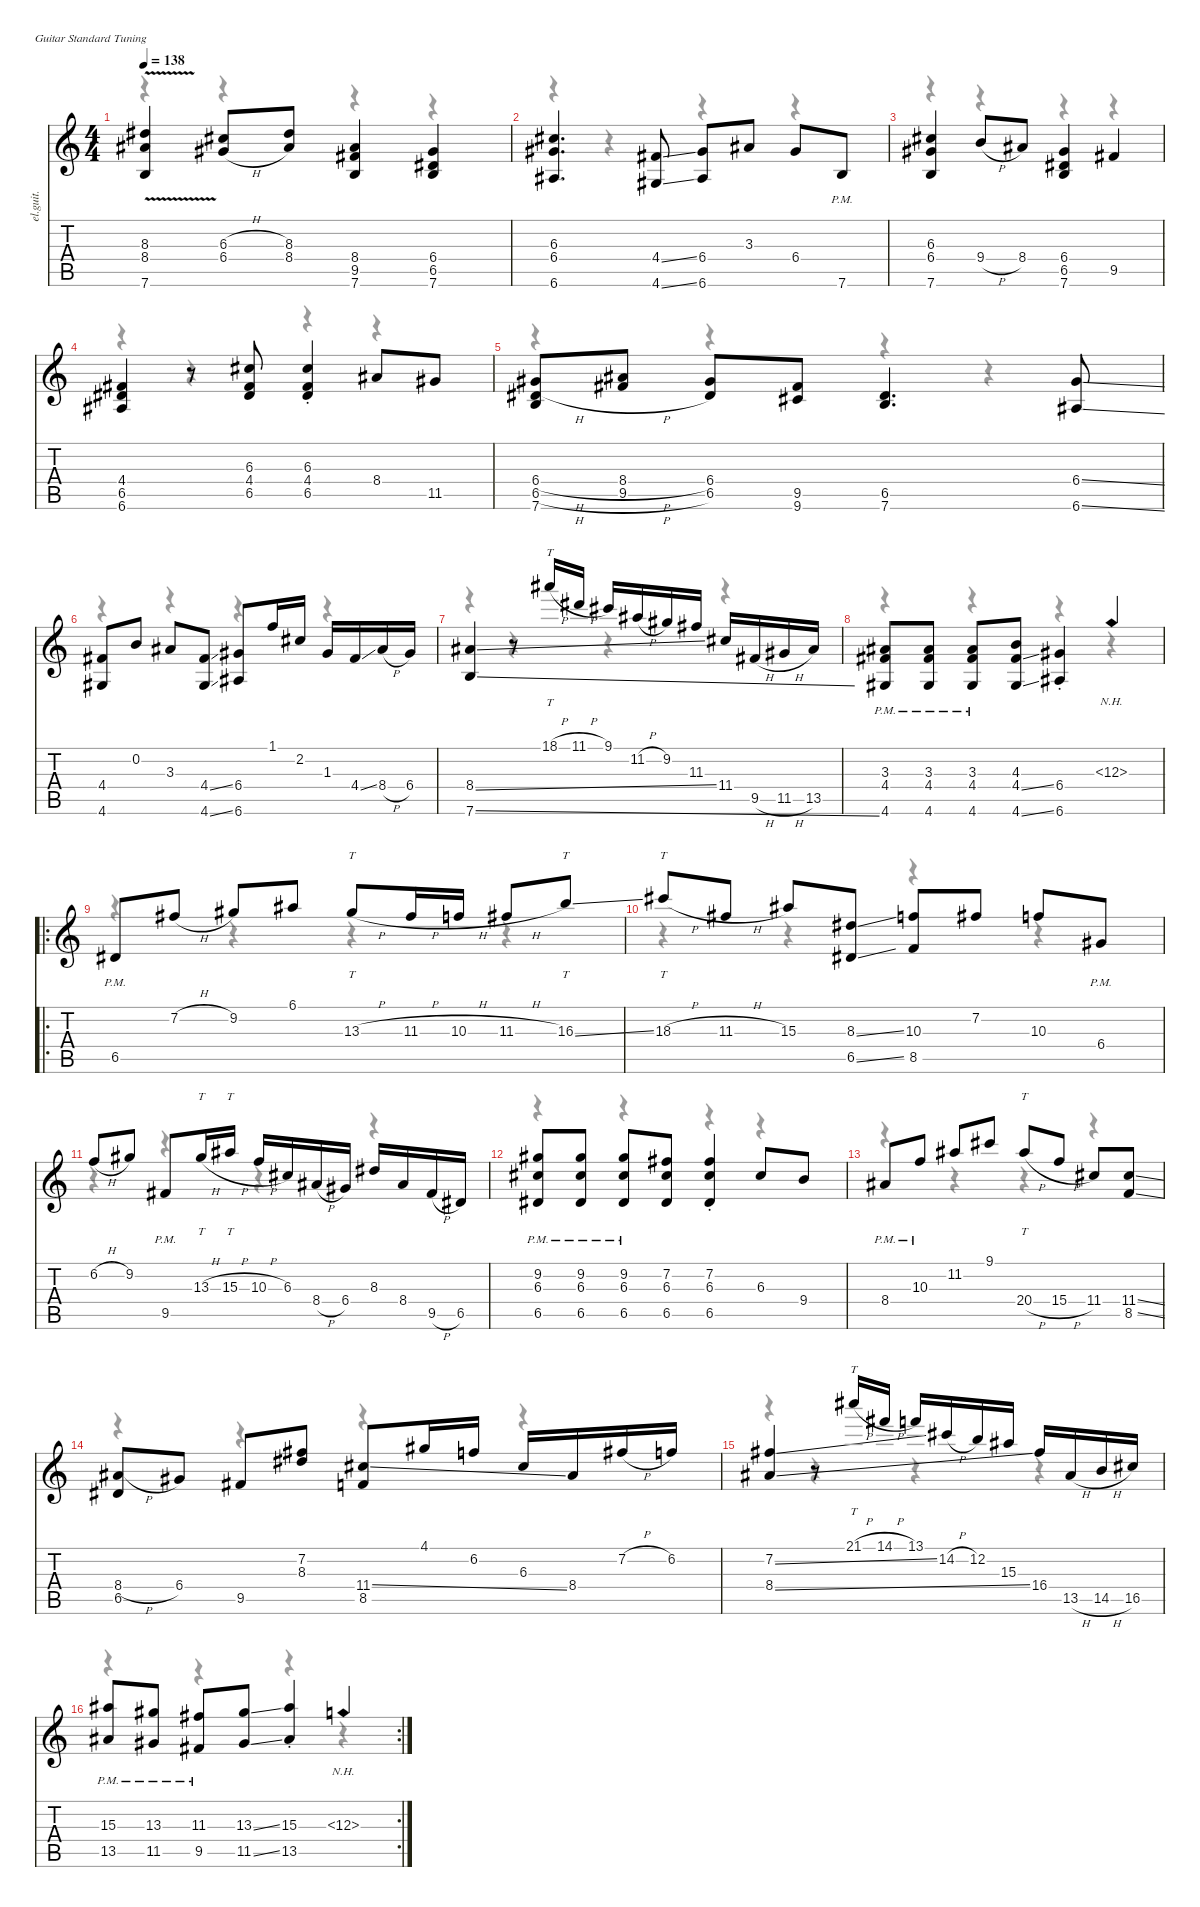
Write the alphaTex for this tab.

\defaultSystemsLayout 4
\hideDynamics
\bracketExtendMode nobrackets
\track ("Mario" "el.guit.") {instrument electricguitarclean}
\staff {score tabs}
\tuning (E4 B3 G3 D3 A2 E2)
\voice
\ts (4 4)
\tempo 138
\clef g2
\ks c
(8.3{v acc #} 8.4{v acc #} 7.6).4{dy mf beam Up} (6.3{h acc #} 6.4{h acc #}).8{beam Up} (8.3{acc #} 8.4{acc #}).8{beam Up} (8.4{acc #} 9.5{acc #} 7.6).4{beam Up} (6.4{acc #} 6.5{acc #} 7.6).4{beam Up} |
(6.3{acc #} 6.4{acc #} 6.6{acc #}).4{d beam Up} (4.4{ss acc #} 4.6{ss acc #}).8{beam Up} (6.4{acc #} 6.6{acc #}).8{beam Up} 3.3{acc #}.8{beam Up} 6.4{acc #}.8{beam Up} 7.6{pm}.8{beam Up} |
(6.3{acc #} 6.4{acc #} 7.6).4{beam Up} 9.4{h}.8{beam Up} 8.4{acc #}.8{beam Up} (6.4{acc #} 6.5{acc #} 7.6).4{beam Up} 9.5{acc #}.4{beam Up} |
(4.4{acc #} 6.5{acc #} 6.6{acc #}).4{beam Up} r.8{beam Up} (6.3{acc #} 4.4{acc #} 6.5{acc #}).8{beam Up} (6.3{st acc #} 4.4{st acc #} 6.5{st acc #}).4{beam Up} 8.4{acc #}.8{beam Up} 11.5{acc #}.8{beam Up} |
(6.4{h acc #} 6.5{h acc #} 7.6).8{beam Up} (8.4{h acc #} 9.5{h acc #}).8{beam Up} (6.4{acc #} 6.5{acc #}).8{beam Up} (9.5{acc #} 9.6{acc #}).8{beam Up} (6.5{acc #} 7.6).4{d beam Up} (6.4{ss acc #} 6.6{ss acc #}).8{beam Up} |
(4.4{acc #} 4.6{acc #}).8{beam Up} 0.2.8{beam Up} 3.3{acc #}.8{beam Up} (4.4{ss acc #} 4.6{ss acc #}).8{beam Up} (6.4{acc #} 6.6{acc #}).8{beam Up} 1.1.16{beam Up} 2.2{acc #}.16{beam Up} 1.3{acc #}.16{beam Up} 4.4{ss acc #}.16{beam Up} 8.4{h acc #}.16{beam Up} 6.4{acc #}.16{beam Up} |
(8.4{ss acc #} 7.6{ss}).4{beam Up} r.8{beam Up} 18.1{h acc #}.16{tt beam Up} 11.1{h acc #}.16{beam Up} 9.1{acc #}.16{beam Up} 11.2{h acc #}.16{beam Up} 9.2{acc #}.16{beam Up} 11.3{acc #}.16{beam Up} 11.4{acc #}.16{beam Up} 9.5{h acc #}.16{beam Up} 11.5{h acc #}.16{beam Up} 13.5{acc #}.16{beam Up} |
(3.3{pm acc #} 4.4{acc #} 4.6{acc #}).8{beam Up} (3.3{pm acc #} 4.4{acc #} 4.6{acc #}).8{beam Up} (3.3{pm acc #} 4.4{acc #} 4.6{acc #}).8{beam Up} (4.3 4.4{ss acc #} 4.6{ss acc #}).8{beam Up} (6.4{st acc #} 6.6{st acc #}).4{beam Up} 6.3{nh acc #}.4{beam Up} |
\ro
6.5{pm acc #}.8{beam Up} 7.2{h acc #}.8{beam Up} 9.2{acc #}.8{beam Up} 6.1{acc #}.8{beam Up} 13.3{h acc #}.8{tt beam Up} 11.3{h acc #}.16{beam Up} 10.3{h}.16{beam Up} 11.3{h acc #}.8{beam Up} 16.3{ss}.8{tt beam Up} |
18.3{h acc #}.8{tt beam Up} 11.3{h acc #}.8{beam Up} 15.3{acc #}.8{beam Up} (8.3{ss acc #} 6.5{ss acc #}).8{beam Up} (10.3 8.5).8{beam Up} 7.2{acc #}.8{beam Up} 10.3.8{beam Up} 6.4{pm acc #}.8{beam Up} |
6.2{h}.8{beam Up} 9.2{acc #}.8{beam Up} 9.5{pm acc #}.8{beam Up} 13.3{h acc #}.16{tt beam Up} 15.3{h acc #}.16{tt beam Up} 10.3{h}.16{beam Up} 6.3{acc #}.16{beam Up} 8.4{h acc #}.16{beam Up} 6.4{acc #}.16{beam Up} 8.3{acc #}.16{beam Up} 8.4{acc #}.16{beam Up} 9.5{h acc #}.16{beam Up} 6.5{acc #}.16{beam Up} |
(9.2{pm acc #} 6.3{acc #} 6.5{acc #}).8{beam Up} (9.2{pm acc #} 6.3{acc #} 6.5{acc #}).8{beam Up} (9.2{pm acc #} 6.3{acc #} 6.5{acc #}).8{beam Up} (7.2{acc #} 6.3{acc #} 6.5{acc #}).8{beam Up} (7.2{st acc #} 6.3{st acc #} 6.5{st acc #}).4{beam Up} 6.3{acc #}.8{beam Up} 9.4.8{beam Up} |
8.4{pm acc #}.8{beam Up} 10.3{pm}.8{beam Up} 11.2{acc #}.8{beam Up} 9.1{acc #}.8{beam Up} 20.4{h acc #}.8{tt beam Up} 15.4{h}.8{beam Up} 11.4{acc #}.8{beam Up} (11.4{ss acc #} 8.5{ss}).8{beam Up} |
(8.4{h acc #} 6.5{acc #}).8{beam Up} 6.4{acc #}.8{beam Up} 9.5{acc #}.8{beam Up} (7.2{acc #} 8.3{acc #}).8{beam Up} (11.4{ss acc #} 8.5).8{beam Up} 4.1{acc #}.16{beam Up} 6.2.16{beam Up} 6.3{acc #}.16{beam Up} 8.4{acc #}.16{beam Up} 7.2{h acc #}.16{beam Up} 6.2.16{beam Up} |
(7.2{ss acc #} 8.4{ss acc #}).4{beam Up} r.8{beam Up} 21.1{h acc #}.16{tt beam Up} 14.1{h acc #}.16{beam Up} 13.1.16{beam Up} 14.2{h acc #}.16{beam Up} 12.2.16{beam Up} 15.3{acc #}.16{beam Up} 16.4{acc #}.16{beam Up} 13.5{h acc #}.16{beam Up} 14.5{h}.16{beam Up} 16.5{acc #}.16{beam Up} |
\rc 2
(15.3{pm acc #} 13.5{pm acc #}).8{beam Up} (13.3{pm acc #} 11.5{pm acc #}).8{beam Up} (11.3{pm acc #} 9.5{pm acc #}).8{beam Up} (13.3{ss acc #} 11.5{ss acc #}).8{beam Up} (15.3{st acc #} 13.5{st acc #}).4{beam Up} 11.3{nh acc #}.4{beam Up}
\voice
\clef g2
\ottava regular
\simile none
\ks c
r.4{dy mf beam Down} r.4{beam Down} r.4{beam Down} r.4{beam Down} |
r.4{beam Down} r.4{beam Down} r.4{beam Down} r.4{beam Down} |
r.4{beam Down} r.4{beam Down} r.4{beam Down} r.4{beam Down} |
r.4{beam Down} r.4{beam Down} r.4{beam Down} r.4{beam Down} |
r.4{beam Down} r.4{beam Down} r.4{beam Down} r.4{beam Down} |
r.4{beam Down} r.4{beam Down} r.4{beam Down} r.4{beam Down} |
r.4{beam Down} r.4{beam Down} r.4{beam Down} r.4{beam Down} |
r.4{beam Down} r.4{beam Down} r.4{beam Down} r.4{beam Down} |
r.4{beam Down} r.4{beam Down} r.4{beam Down} r.4{beam Down} |
r.4{beam Down} r.4{beam Down} r.4{beam Down} r.4{beam Down} |
r.4{beam Down} r.4{beam Down} r.4{beam Down} r.4{beam Down} |
r.4{beam Down} r.4{beam Down} r.4{beam Down} r.4{beam Down} |
r.4{beam Down} r.4{beam Down} r.4{beam Down} r.4{beam Down} |
r.4{beam Down} r.4{beam Down} r.4{beam Down} r.4{beam Down} |
r.4{beam Down} r.4{beam Down} r.4{beam Down} r.4{beam Down} |
r.4{beam Down} r.4{beam Down} r.4{beam Down} r.4{beam Down}
